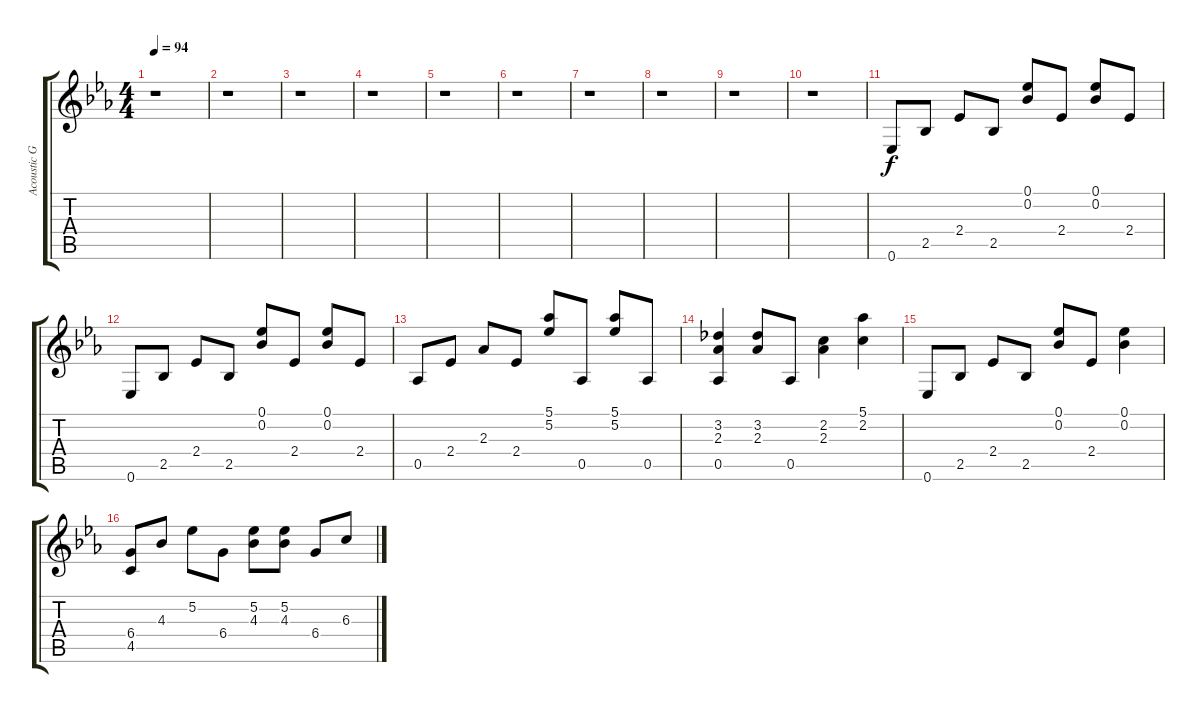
\track ("Acoustic Guitar" "Acoustic G") {instrument acousticguitarsteel}
\staff {score tabs}
\tuning (Eb4 Bb3 Gb3 Db3 Ab2 Eb2) {hide}
\ts (4 4)
\tempo 94
\clef g2
\ks eb
r.1{dy f instrument acousticguitarsteel} |
r.1 |
r.1 |
r.1 |
r.1 |
r.1 |
r.1 |
r.1 |
r.1 |
r.1 |
0.6.8 2.5.8 2.4.8 2.5.8 (0.1 0.2).8 2.4.8 (0.1 0.2).8 2.4.8 |
0.6.8 2.5.8 2.4.8 2.5.8 (0.1 0.2).8 2.4.8 (0.1 0.2).8 2.4.8 |
0.5.8 2.4.8 2.3.8 2.4.8 (5.1 5.2).8 0.5.8 (5.1 5.2).8 0.5.8 |
(3.2 2.3 0.5).4 (3.2 2.3).8 0.5.8 (2.2 2.3).4 (5.1 2.2).4 |
0.6.8 2.5.8 2.4.8 2.5.8 (0.1 0.2).8 2.4.8 (0.1 0.2).4 |
(6.4 4.5).8 4.3.8 5.2.8 6.4.8 (5.2 4.3).8 (5.2 4.3).8 6.4.8 6.3.8
